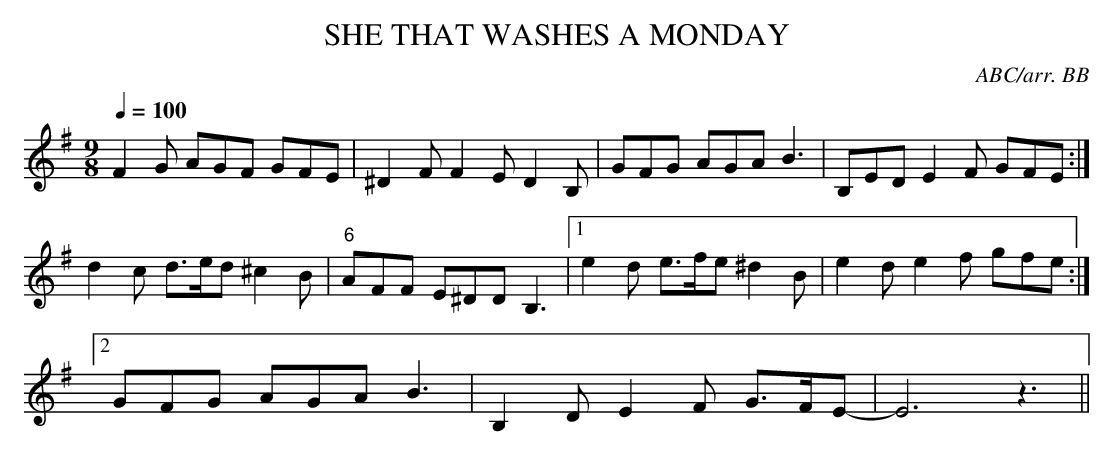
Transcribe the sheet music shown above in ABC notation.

X:1
T:SHE THAT WASHES A MONDAY
C:ABC/arr. BB
L:1/8
Q:1/4=100
M:9/8
K:Em % source key Gm
F2G AGF GFE|^D2F F2E D2B,|\
GFG AGA B3|B,ED E2F GFE :|
d2c d>ed ^c2B|"6"AFF E^DD B,3|\
[1 e2d e>fe ^d2B|e2d e2f gfe:|
[2 GFG AGA B3|B,2D E2F G>FE-|E6z3||
